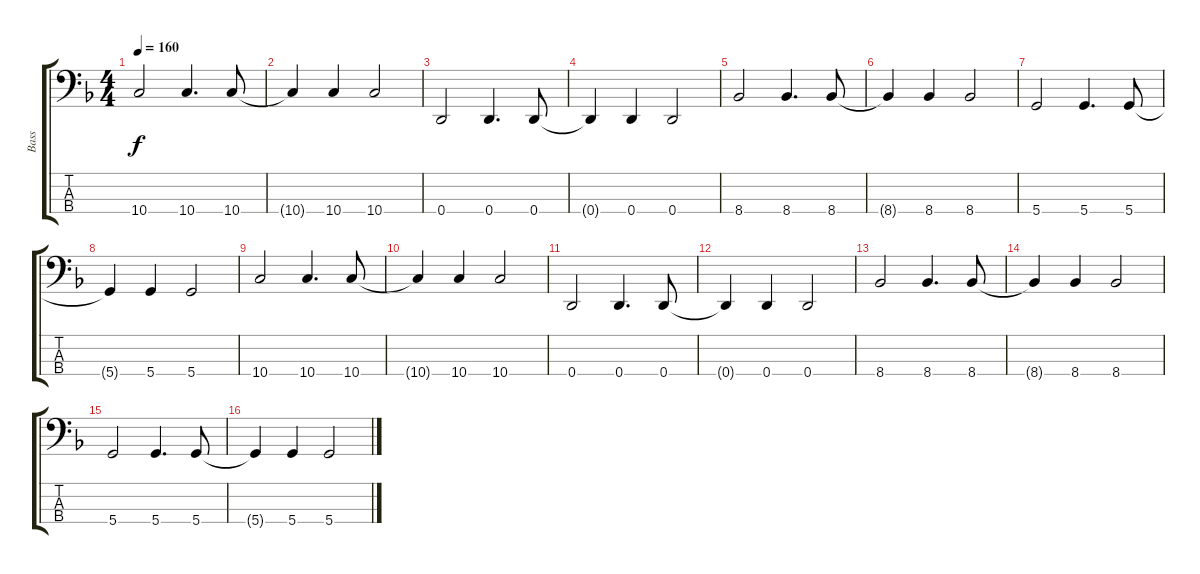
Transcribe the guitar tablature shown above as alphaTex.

\track ("Bass" "Bass") {instrument electricbassfinger}
\staff {score tabs}
\tuning (G2 D2 A1 D1) {hide}
\ts (4 4)
\tempo 160
\clef f4
\ks dminor
10.4.2{dy f} 10.4.4{d} 10.4.8 |
10.4{t}.4 10.4.4 10.4.2 |
0.4.2 0.4.4{d} 0.4.8 |
0.4{t}.4 0.4.4 0.4.2 |
8.4.2 8.4.4{d} 8.4.8 |
8.4{t}.4 8.4.4 8.4.2 |
5.4.2 5.4.4{d} 5.4.8 |
5.4{t}.4 5.4.4 5.4.2 |
10.4.2 10.4.4{d} 10.4.8 |
10.4{t}.4 10.4.4 10.4.2 |
0.4.2 0.4.4{d} 0.4.8 |
0.4{t}.4 0.4.4 0.4.2 |
8.4.2 8.4.4{d} 8.4.8 |
8.4{t}.4 8.4.4 8.4.2 |
5.4.2 5.4.4{d} 5.4.8 |
5.4{t}.4 5.4.4 5.4.2
